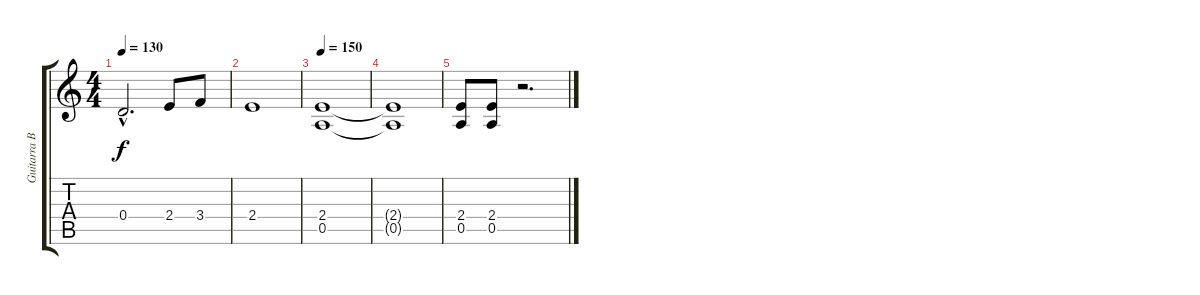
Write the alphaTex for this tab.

\track ("Guitarra Base" "Guitarra B") {instrument distortionguitar}
\staff {score tabs}
\tuning (E4 B3 G3 D3 A2 E2) {hide}
\ts (4 4)
\tempo 130
\clef g2
\ks c
0.4{hac}.2{d dy f} 2.4.8 3.4.8 |
2.4.1 |
\tempo 150
(2.4 0.5).1 |
(2.4{t} 0.5{t}).1 |
(2.4 0.5).8 (2.4 0.5).8 r.2{d}
